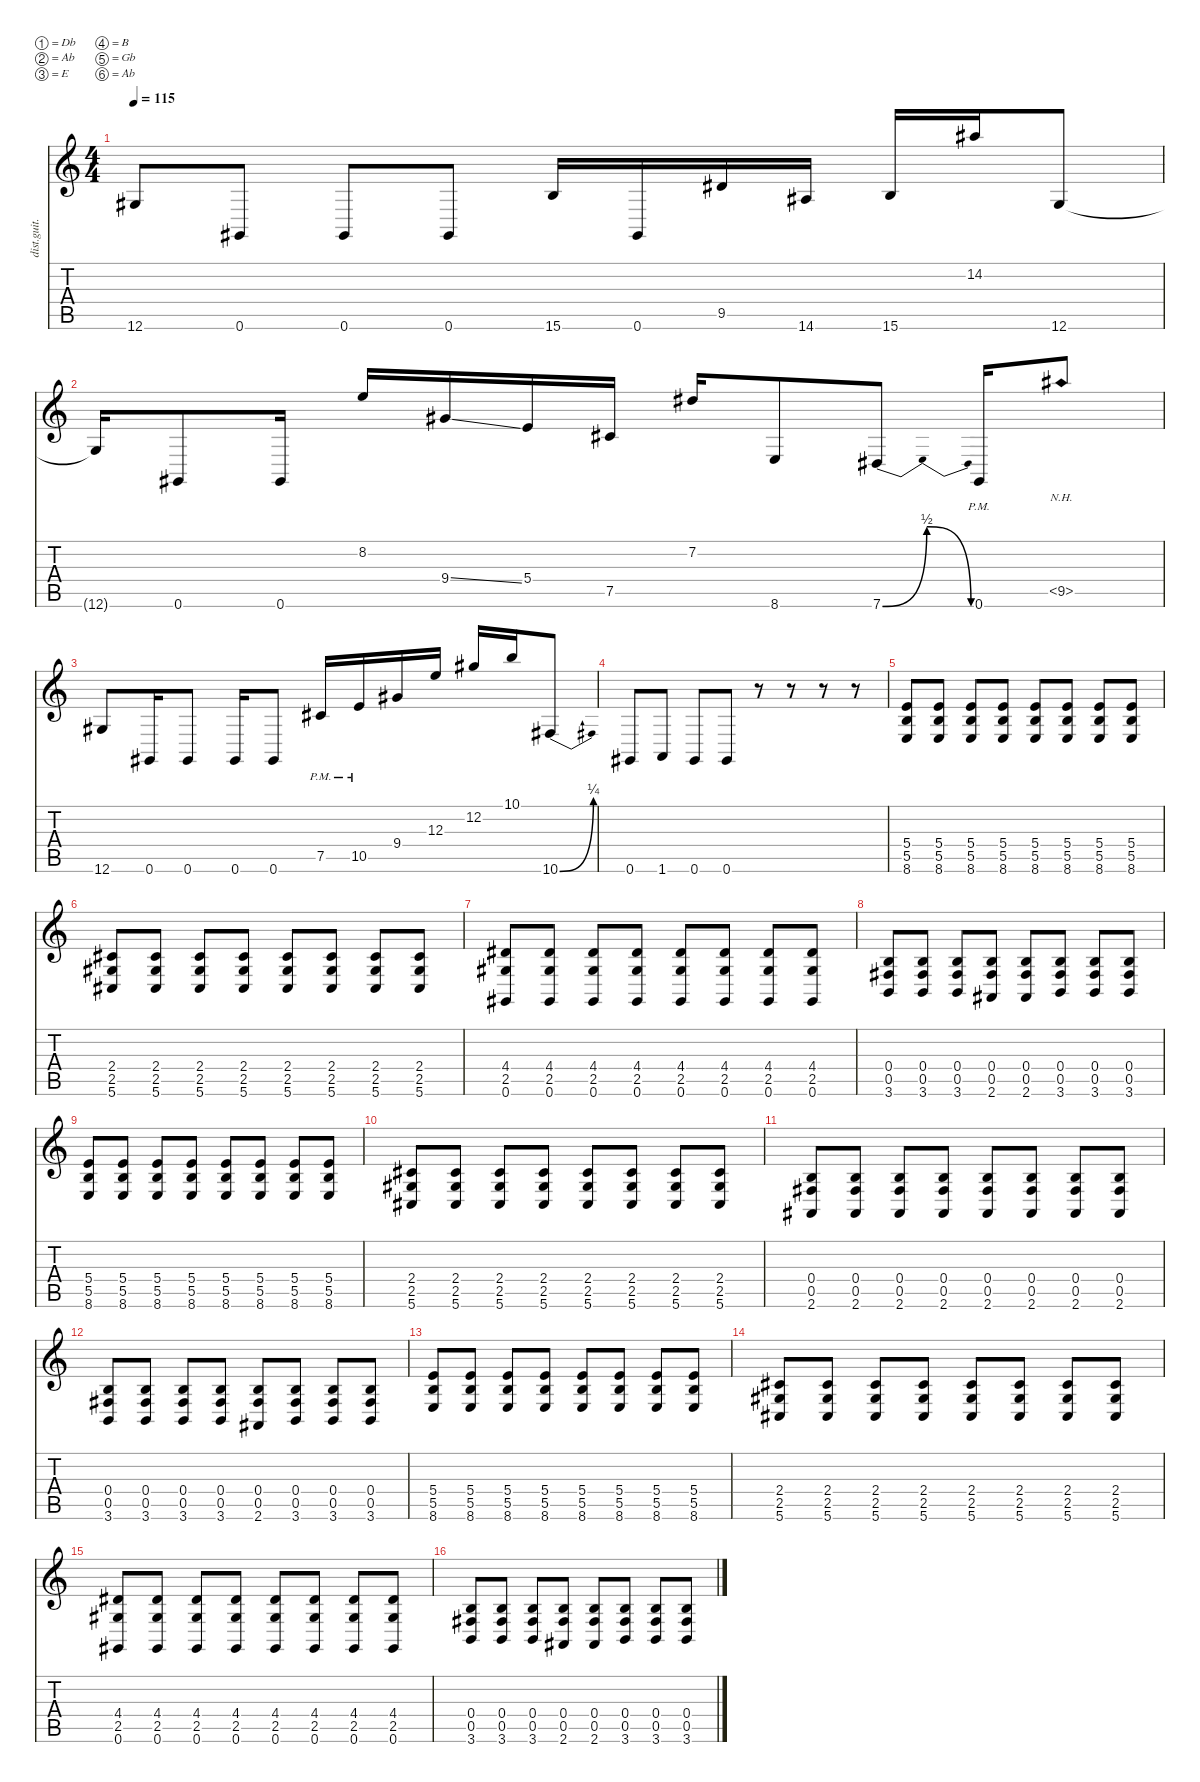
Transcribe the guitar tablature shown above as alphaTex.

\defaultSystemsLayout 4
\hideDynamics
\bracketExtendMode nobrackets
\otherSystemsTrackNameOrientation horizontal
\track ("Distortion Guitar" "dist.guit.") {instrument distortionguitar}
\staff {score tabs}
\tuning (Db4 Ab3 E3 B2 Gb2 Ab1)
\ts (4 4)
\tempo 115
\clef g2
\ks c
12.6{acc #}.8{dy mf beam Up} 0.6{acc #}.8{beam Up} 0.6{acc #}.8{beam Up} 0.6{acc #}.8{beam Up} 15.6.16{beam Up} 0.6{acc #}.16{beam Up} 9.5{acc #}.16{beam Up} 14.6{acc #}.16{beam Up} 15.6.16{beam Up} 14.2{acc #}.16{beam Up} 12.6{acc #}.8{beam Up} |
12.6{t acc #}.16{beam Up} 0.6{acc #}.8{beam Up} 0.6{acc #}.16{beam Up} 8.2.16{beam Up} 9.4{ss acc #}.16{beam Up} 5.4.16{beam Up} 7.5{acc #}.16{beam Up} 7.2{acc #}.16{beam Up} 8.6.8{beam Up} 7.6{be (bendrelease 0 0 10.2 2 20.4 2 30 0) acc #}.8{beam Up} 0.6{pm acc #}.16{beam Up} 9.5{nh acc #}.8{beam Up} |
12.6{acc #}.8{beam Up} 0.6{acc #}.16{beam Up} 0.6{acc #}.8{beam Up} 0.6{acc #}.16{beam Up} 0.6{acc #}.8{beam Up} 7.5{pm acc #}.16{beam Up} 10.5{pm}.16{beam Up} 9.4{acc #}.16{beam Up} 12.3.16{beam Up} 12.2{acc #}.16{beam Up} 10.1.16{beam Up} 10.6{be (bend 0 0 13.799999999999999 1) acc #}.8{beam Up} |
0.6{acc #}.8{beam Up} 1.6.8{beam Up} 0.6{acc #}.8{beam Up} 0.6{acc #}.8{beam Up} r.8{beam Up} r.8{beam Up} r.8{beam Up} r.8{beam Up} |
(5.5 8.6 5.4).8{beam Up} (5.5 8.6 5.4).8{beam Up} (5.5 8.6 5.4).8{beam Up} (8.6 5.5 5.4).8{beam Up} (8.6 5.5 5.4).8{beam Up} (8.6 5.5 5.4).8{beam Up} (8.6 5.5 5.4).8{beam Up} (8.6 5.5 5.4).8{beam Up} |
(5.6{acc #} 2.5{acc #} 2.4{acc #}).8{beam Up} (5.6{acc #} 2.5{acc #} 2.4{acc #}).8{beam Up} (5.6{acc #} 2.5{acc #} 2.4{acc #}).8{beam Up} (5.6{acc #} 2.5{acc #} 2.4{acc #}).8{beam Up} (5.6{acc #} 2.5{acc #} 2.4{acc #}).8{beam Up} (5.6{acc #} 2.5{acc #} 2.4{acc #}).8{beam Up} (5.6{acc #} 2.5{acc #} 2.4{acc #}).8{beam Up} (5.6{acc #} 2.5{acc #} 2.4{acc #}).8{beam Up} |
(0.6{acc #} 2.5{acc #} 4.4{acc #}).8{beam Up} (0.6{acc #} 2.5{acc #} 4.4{acc #}).8{beam Up} (0.6{acc #} 2.5{acc #} 4.4{acc #}).8{beam Up} (0.6{acc #} 2.5{acc #} 4.4{acc #}).8{beam Up} (0.6{acc #} 2.5{acc #} 4.4{acc #}).8{beam Up} (0.6{acc #} 2.5{acc #} 4.4{acc #}).8{beam Up} (0.6{acc #} 2.5{acc #} 4.4{acc #}).8{beam Up} (0.6{acc #} 2.5{acc #} 4.4{acc #}).8{beam Up} |
(3.6 0.5{acc #} 0.4).8{beam Up} (3.6 0.5{acc #} 0.4).8{beam Up} (3.6 0.5{acc #} 0.4).8{beam Up} (2.6{acc #} 0.5{acc #} 0.4).8{beam Up} (2.6{acc #} 0.5{acc #} 0.4).8{beam Up} (3.6 0.5{acc #} 0.4).8{beam Up} (3.6 0.5{acc #} 0.4).8{beam Up} (3.6 0.5{acc #} 0.4).8{beam Up} |
(5.5 8.6 5.4).8{beam Up} (5.5 8.6 5.4).8{beam Up} (5.5 8.6 5.4).8{beam Up} (8.6 5.5 5.4).8{beam Up} (8.6 5.5 5.4).8{beam Up} (8.6 5.5 5.4).8{beam Up} (8.6 5.5 5.4).8{beam Up} (8.6 5.5 5.4).8{beam Up} |
(5.6{acc #} 2.5{acc #} 2.4{acc #}).8{beam Up} (5.6{acc #} 2.5{acc #} 2.4{acc #}).8{beam Up} (5.6{acc #} 2.5{acc #} 2.4{acc #}).8{beam Up} (5.6{acc #} 2.5{acc #} 2.4{acc #}).8{beam Up} (5.6{acc #} 2.5{acc #} 2.4{acc #}).8{beam Up} (5.6{acc #} 2.5{acc #} 2.4{acc #}).8{beam Up} (5.6{acc #} 2.5{acc #} 2.4{acc #}).8{beam Up} (5.6{acc #} 2.5{acc #} 2.4{acc #}).8{beam Up} |
(2.6{acc #} 0.5{acc #} 0.4).8{beam Up} (2.6{acc #} 0.5{acc #} 0.4).8{beam Up} (2.6{acc #} 0.5{acc #} 0.4).8{beam Up} (2.6{acc #} 0.5{acc #} 0.4).8{beam Up} (2.6{acc #} 0.5{acc #} 0.4).8{beam Up} (2.6{acc #} 0.5{acc #} 0.4).8{beam Up} (2.6{acc #} 0.5{acc #} 0.4).8{beam Up} (2.6{acc #} 0.5{acc #} 0.4).8{beam Up} |
(0.5{acc #} 0.4 3.6).8{beam Up} (0.5{acc #} 0.4 3.6).8{beam Up} (0.5{acc #} 0.4 3.6).8{beam Up} (0.5{acc #} 0.4 3.6).8{beam Up} (0.5{acc #} 0.4 2.6{acc #}).8{beam Up} (0.5{acc #} 0.4 3.6).8{beam Up} (0.5{acc #} 0.4 3.6).8{beam Up} (0.5{acc #} 0.4 3.6).8{beam Up} |
(5.5 8.6 5.4).8{beam Up} (5.5 8.6 5.4).8{beam Up} (5.5 8.6 5.4).8{beam Up} (8.6 5.5 5.4).8{beam Up} (8.6 5.5 5.4).8{beam Up} (8.6 5.5 5.4).8{beam Up} (8.6 5.5 5.4).8{beam Up} (8.6 5.5 5.4).8{beam Up} |
(5.6{acc #} 2.5{acc #} 2.4{acc #}).8{beam Up} (5.6{acc #} 2.5{acc #} 2.4{acc #}).8{beam Up} (5.6{acc #} 2.5{acc #} 2.4{acc #}).8{beam Up} (5.6{acc #} 2.5{acc #} 2.4{acc #}).8{beam Up} (5.6{acc #} 2.5{acc #} 2.4{acc #}).8{beam Up} (5.6{acc #} 2.5{acc #} 2.4{acc #}).8{beam Up} (5.6{acc #} 2.5{acc #} 2.4{acc #}).8{beam Up} (5.6{acc #} 2.5{acc #} 2.4{acc #}).8{beam Up} |
(0.6{acc #} 2.5{acc #} 4.4{acc #}).8{beam Up} (0.6{acc #} 2.5{acc #} 4.4{acc #}).8{beam Up} (0.6{acc #} 2.5{acc #} 4.4{acc #}).8{beam Up} (0.6{acc #} 2.5{acc #} 4.4{acc #}).8{beam Up} (0.6{acc #} 2.5{acc #} 4.4{acc #}).8{beam Up} (0.6{acc #} 2.5{acc #} 4.4{acc #}).8{beam Up} (0.6{acc #} 2.5{acc #} 4.4{acc #}).8{beam Up} (0.6{acc #} 2.5{acc #} 4.4{acc #}).8{beam Up} |
(3.6 0.5{acc #} 0.4).8{beam Up} (3.6 0.5{acc #} 0.4).8{beam Up} (3.6 0.5{acc #} 0.4).8{beam Up} (2.6{acc #} 0.5{acc #} 0.4).8{beam Up} (2.6{acc #} 0.5{acc #} 0.4).8{beam Up} (3.6 0.5{acc #} 0.4).8{beam Up} (3.6 0.5{acc #} 0.4).8{beam Up} (3.6 0.5{acc #} 0.4).8{beam Up}
